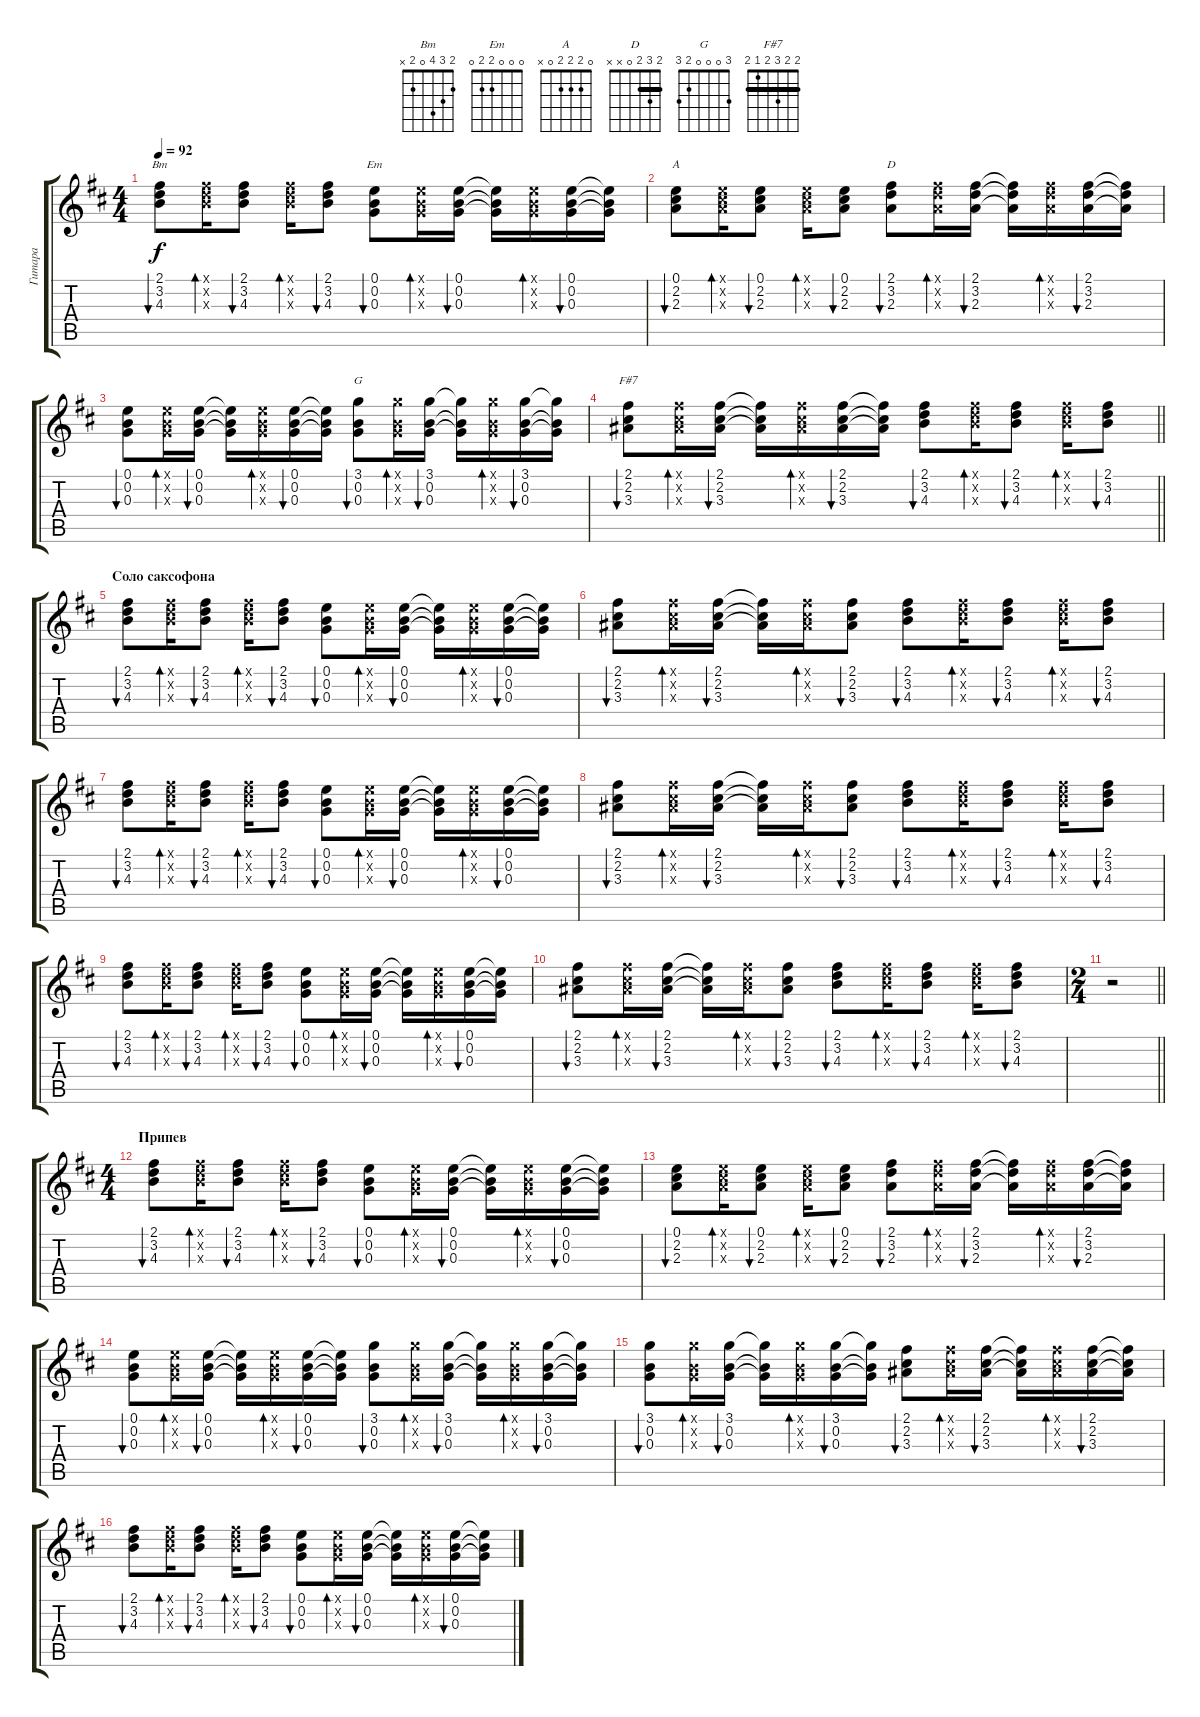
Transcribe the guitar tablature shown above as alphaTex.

\track ("Гитара" "Гитара") {instrument acousticguitarsteel}
\staff {score tabs}
\tuning (E4 B3 G3 D3 A2 E2) {hide}
\chord ("Bm" 2 3 4 0 2 x)
\chord ("Em" 0 0 0 2 2 0)
\chord ("A" 0 2 2 2 0 x)
\chord ("D" 2 3 2 0 x x) {barre 2}
\chord ("G" 3 0 0 0 2 3)
\chord ("F#7" 2 2 3 2 1 2) {barre 2}
\ts (4 4)
\tempo 92
\clef g2
\ks bminor
(2.1 3.2 4.3).8{bu 30 ch "Bm" dy f} (2.1{x} 3.2{x} 4.3{x}).16{bd 60} (2.1 3.2 4.3).8{bu 60} (2.1{x} 3.2{x} 4.3{x}).16{bd 60} (2.1 3.2 4.3).8{bu 30} (0.1 0.2 0.3).8{bu 60 ch "Em"} (0.1{x} 0.2{x} 0.3{x}).16{bd 60} (0.1 0.2 0.3).16{bu 60} (0.1{t} 0.2{t} 0.3{t}).16 (0.1{x} 0.2{x} 0.3{x}).16{bd 60} (0.1 0.2 0.3).16{bu 60} (0.1{t} 0.2{t} 0.3{t}).16 |
(0.1 2.2 2.3).8{bu 60 ch "A"} (0.1{x} 2.2{x} 2.3{x}).16{bd 60} (0.1 2.2 2.3).8{bu 60} (0.1{x} 2.2{x} 2.3{x}).16{bd 60} (0.1 2.2 2.3).8{bu 30} (2.1 3.2 2.3).8{bu 60 ch "D"} (2.1{x} 3.2{x} 2.3{x}).16{bd 60} (2.1 3.2 2.3).16{bu 60} (2.1{t} 3.2{t} 2.3{t}).16 (2.1{x} 3.2{x} 2.3{x}).16{bd 60} (2.1 3.2 2.3).16{bu 60} (2.1{t} 3.2{t} 2.3{t}).16 |
(0.1 0.2 0.3).8{bu 60} (0.1{x} 0.2{x} 0.3{x}).16{bd 60} (0.1 0.2 0.3).16{bu 60} (0.1{t} 0.2{t} 0.3{t}).16 (0.1{x} 0.2{x} 0.3{x}).16{bd 60} (0.1 0.2 0.3).16{bu 60} (0.1{t} 0.2{t} 0.3{t}).16 (3.1 0.2 0.3).8{bu 60 ch "G"} (3.1{x} 0.2{x} 0.3{x}).16{bd 60} (3.1 0.2 0.3).16{bu 60} (3.1{t} 0.2{t} 0.3{t}).16 (3.1{x} 0.2{x} 0.3{x}).16{bd 60} (3.1 0.2 0.3).16{bu 60} (3.1{t} 0.2{t} 0.3{t}).16 |
\barLineRight lightlight
(2.1 2.2 3.3).8{bu 60 ch "F#7"} (2.1{x} 2.2{x} 3.3{x}).16{bd 60} (2.1 2.2 3.3).16{bu 60} (2.1{t} 2.2{t} 3.3{t}).16 (2.1{x} 2.2{x} 3.3{x}).16{bd 60} (2.1 2.2 3.3).16{bu 60} (2.1{t} 2.2{t} 3.3{t}).16 (2.1 3.2 4.3).8{bu 30} (2.1{x} 3.2{x} 4.3{x}).16{bd 60} (2.1 3.2 4.3).8{bu 60} (2.1{x} 3.2{x} 4.3{x}).16{bd 60} (2.1 3.2 4.3).8{bu 30} |
\section ("" "Соло саксофона")
(2.1 3.2 4.3).8{bu 30 volume 8} (2.1{x} 3.2{x} 4.3{x}).16{bd 60} (2.1 3.2 4.3).8{bu 60} (2.1{x} 3.2{x} 4.3{x}).16{bd 60} (2.1 3.2 4.3).8{bu 30} (0.1 0.2 0.3).8{bu 60} (0.1{x} 0.2{x} 0.3{x}).16{bd 60} (0.1 0.2 0.3).16{bu 60} (0.1{t} 0.2{t} 0.3{t}).16 (0.1{x} 0.2{x} 0.3{x}).16{bd 60} (0.1 0.2 0.3).16{bu 60} (0.1{t} 0.2{t} 0.3{t}).16 |
(2.1 2.2 3.3).8{bu 60} (2.1{x} 2.2{x} 3.3{x}).16{bd 60} (2.1 2.2 3.3).16{bu 60} (2.1{t} 2.2{t} 3.3{t}).16 (2.1{x} 2.2{x} 3.3{x}).16{bd 60} (2.1 2.2 3.3).8{bu 60} (2.1 3.2 4.3).8{bu 30} (2.1{x} 3.2{x} 4.3{x}).16{bd 60} (2.1 3.2 4.3).8{bu 60} (2.1{x} 3.2{x} 4.3{x}).16{bd 60} (2.1 3.2 4.3).8{bu 30} |
(2.1 3.2 4.3).8{bu 30} (2.1{x} 3.2{x} 4.3{x}).16{bd 60} (2.1 3.2 4.3).8{bu 60} (2.1{x} 3.2{x} 4.3{x}).16{bd 60} (2.1 3.2 4.3).8{bu 30} (0.1 0.2 0.3).8{bu 60} (0.1{x} 0.2{x} 0.3{x}).16{bd 60} (0.1 0.2 0.3).16{bu 60} (0.1{t} 0.2{t} 0.3{t}).16 (0.1{x} 0.2{x} 0.3{x}).16{bd 60} (0.1 0.2 0.3).16{bu 60} (0.1{t} 0.2{t} 0.3{t}).16 |
(2.1 2.2 3.3).8{bu 60} (2.1{x} 2.2{x} 3.3{x}).16{bd 60} (2.1 2.2 3.3).16{bu 60} (2.1{t} 2.2{t} 3.3{t}).16 (2.1{x} 2.2{x} 3.3{x}).16{bd 60} (2.1 2.2 3.3).8{bu 60} (2.1 3.2 4.3).8{bu 30} (2.1{x} 3.2{x} 4.3{x}).16{bd 60} (2.1 3.2 4.3).8{bu 60} (2.1{x} 3.2{x} 4.3{x}).16{bd 60} (2.1 3.2 4.3).8{bu 30} |
(2.1 3.2 4.3).8{bu 30} (2.1{x} 3.2{x} 4.3{x}).16{bd 60} (2.1 3.2 4.3).8{bu 60} (2.1{x} 3.2{x} 4.3{x}).16{bd 60} (2.1 3.2 4.3).8{bu 30} (0.1 0.2 0.3).8{bu 60} (0.1{x} 0.2{x} 0.3{x}).16{bd 60} (0.1 0.2 0.3).16{bu 60} (0.1{t} 0.2{t} 0.3{t}).16 (0.1{x} 0.2{x} 0.3{x}).16{bd 60} (0.1 0.2 0.3).16{bu 60} (0.1{t} 0.2{t} 0.3{t}).16 |
(2.1 2.2 3.3).8{bu 60} (2.1{x} 2.2{x} 3.3{x}).16{bd 60} (2.1 2.2 3.3).16{bu 60} (2.1{t} 2.2{t} 3.3{t}).16 (2.1{x} 2.2{x} 3.3{x}).16{bd 60} (2.1 2.2 3.3).8{bu 60} (2.1 3.2 4.3).8{bu 30} (2.1{x} 3.2{x} 4.3{x}).16{bd 60} (2.1 3.2 4.3).8{bu 60} (2.1{x} 3.2{x} 4.3{x}).16{bd 60} (2.1 3.2 4.3).8{bu 30} |
\ts (2 4)
\barLineRight lightlight
r.2 |
\ts (4 4)
\section ("" "Припев")
(2.1 3.2 4.3).8{bu 30 volume 8} (2.1{x} 3.2{x} 4.3{x}).16{bd 60} (2.1 3.2 4.3).8{bu 60} (2.1{x} 3.2{x} 4.3{x}).16{bd 60} (2.1 3.2 4.3).8{bu 30} (0.1 0.2 0.3).8{bu 60} (0.1{x} 0.2{x} 0.3{x}).16{bd 60} (0.1 0.2 0.3).16{bu 60} (0.1{t} 0.2{t} 0.3{t}).16 (0.1{x} 0.2{x} 0.3{x}).16{bd 60} (0.1 0.2 0.3).16{bu 60} (0.1{t} 0.2{t} 0.3{t}).16 |
(0.1 2.2 2.3).8{bu 60} (0.1{x} 2.2{x} 2.3{x}).16{bd 60} (0.1 2.2 2.3).8{bu 60} (0.1{x} 2.2{x} 2.3{x}).16{bd 60} (0.1 2.2 2.3).8{bu 30} (2.1 3.2 2.3).8{bu 60} (2.1{x} 3.2{x} 2.3{x}).16{bd 60} (2.1 3.2 2.3).16{bu 60} (2.1{t} 3.2{t} 2.3{t}).16 (2.1{x} 3.2{x} 2.3{x}).16{bd 60} (2.1 3.2 2.3).16{bu 60} (2.1{t} 3.2{t} 2.3{t}).16 |
(0.1 0.2 0.3).8{bu 60} (0.1{x} 0.2{x} 0.3{x}).16{bd 60} (0.1 0.2 0.3).16{bu 60} (0.1{t} 0.2{t} 0.3{t}).16 (0.1{x} 0.2{x} 0.3{x}).16{bd 60} (0.1 0.2 0.3).16{bu 60} (0.1{t} 0.2{t} 0.3{t}).16 (3.1 0.2 0.3).8{bu 60} (3.1{x} 0.2{x} 0.3{x}).16{bd 60} (3.1 0.2 0.3).16{bu 60} (3.1{t} 0.2{t} 0.3{t}).16 (3.1{x} 0.2{x} 0.3{x}).16{bd 60} (3.1 0.2 0.3).16{bu 60} (3.1{t} 0.2{t} 0.3{t}).16 |
(3.1 0.2 0.3).8{bu 60} (3.1{x} 0.2{x} 0.3{x}).16{bd 60} (3.1 0.2 0.3).16{bu 60} (3.1{t} 0.2{t} 0.3{t}).16 (3.1{x} 0.2{x} 0.3{x}).16{bd 60} (3.1 0.2 0.3).16{bu 60} (3.1{t} 0.2{t} 0.3{t}).16 (2.1 2.2 3.3).8{bu 60} (2.1{x} 2.2{x} 3.3{x}).16{bd 60} (2.1 2.2 3.3).16{bu 60} (2.1{t} 2.2{t} 3.3{t}).16 (2.1{x} 2.2{x} 3.3{x}).16{bd 60} (2.1 2.2 3.3).16{bu 60} (2.1{t} 2.2{t} 3.3{t}).16 |
(2.1 3.2 4.3).8{bu 30} (2.1{x} 3.2{x} 4.3{x}).16{bd 60} (2.1 3.2 4.3).8{bu 60} (2.1{x} 3.2{x} 4.3{x}).16{bd 60} (2.1 3.2 4.3).8{bu 30} (0.1 0.2 0.3).8{bu 60} (0.1{x} 0.2{x} 0.3{x}).16{bd 60} (0.1 0.2 0.3).16{bu 60} (0.1{t} 0.2{t} 0.3{t}).16 (0.1{x} 0.2{x} 0.3{x}).16{bd 60} (0.1 0.2 0.3).16{bu 60} (0.1{t} 0.2{t} 0.3{t}).16
